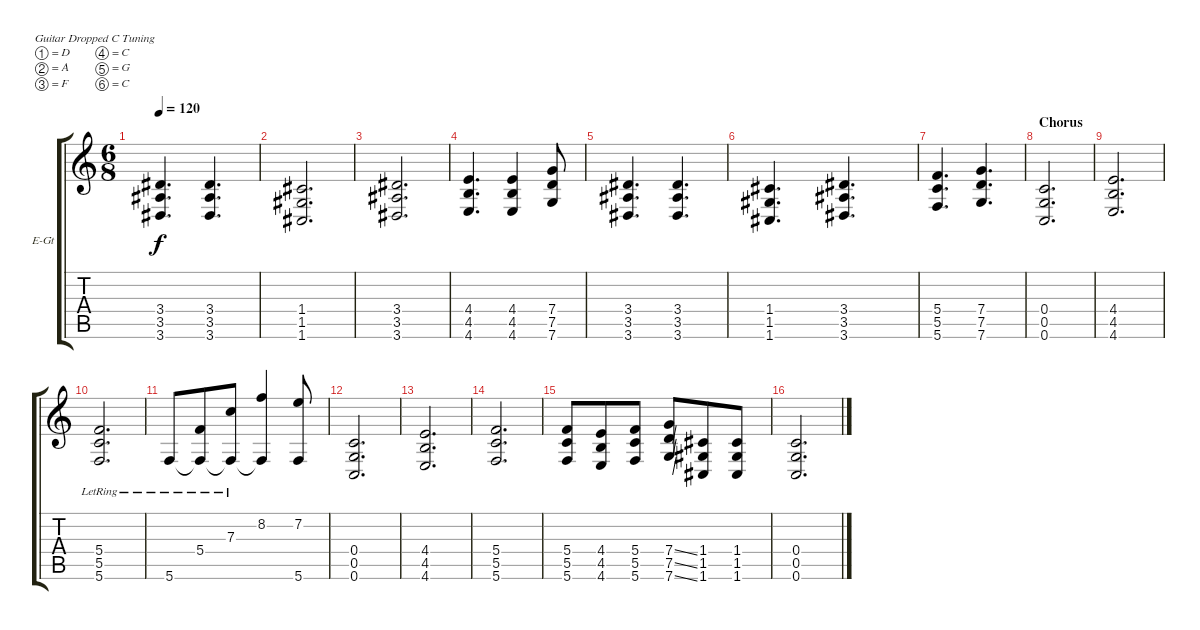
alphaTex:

\bracketExtendMode groupsimilarinstruments
\firstSystemTrackNameOrientation horizontal
\otherSystemsTrackNameOrientation horizontal
\track ("Electric Guitar 2" "E-Gt") {instrument distortionguitar}
\staff {score tabs}
\tuning (D4 A3 F3 C3 G2 C2)
\ts (6 8)
\tempo 120
\clef g2
\ks c
(3.6 3.5 3.4).4{d dy f} (3.4 3.5 3.6).4{d} |
(1.6 1.5 1.4).2{d} |
(3.4 3.5 3.6).2{d} |
(4.6 4.5 4.4).4{d} (4.4 4.5 4.6).4 (7.6 7.5 7.4).8 |
(3.6 3.5 3.4).4{d} (3.4 3.5 3.6).4{d} |
(1.6 1.5 1.4).4{d} (3.6 3.5 3.4).4{d} |
(5.6 5.5 5.4).4{d} (7.4 7.5 7.6).4{d} |
\section ("" "Chorus")
(0.6 0.5 0.4).2{d} |
(4.6 4.5 4.4).2{d} |
(5.6{lr} 5.5 5.4{lr}).2{d} |
5.6{lr}.8 (5.4{lr} 5.6{t}).8 (7.3{lr} 5.6{t}).8 (8.2 5.6{t}).4 (7.2 5.6).8 |
(0.6 0.5 0.4).2{d} |
(4.6 4.5 4.4).2{d} |
(5.6 5.5 5.4).2{d} |
(5.6 5.5 5.4).8 (4.5 4.6 4.4).8 (5.5 5.6 5.4).8 (7.6{ss} 7.5{ss} 7.4{ss}).8 (1.6 1.5 1.4).8 (1.4 1.5 1.6).8 |
(0.6 0.5 0.4).2{d}
